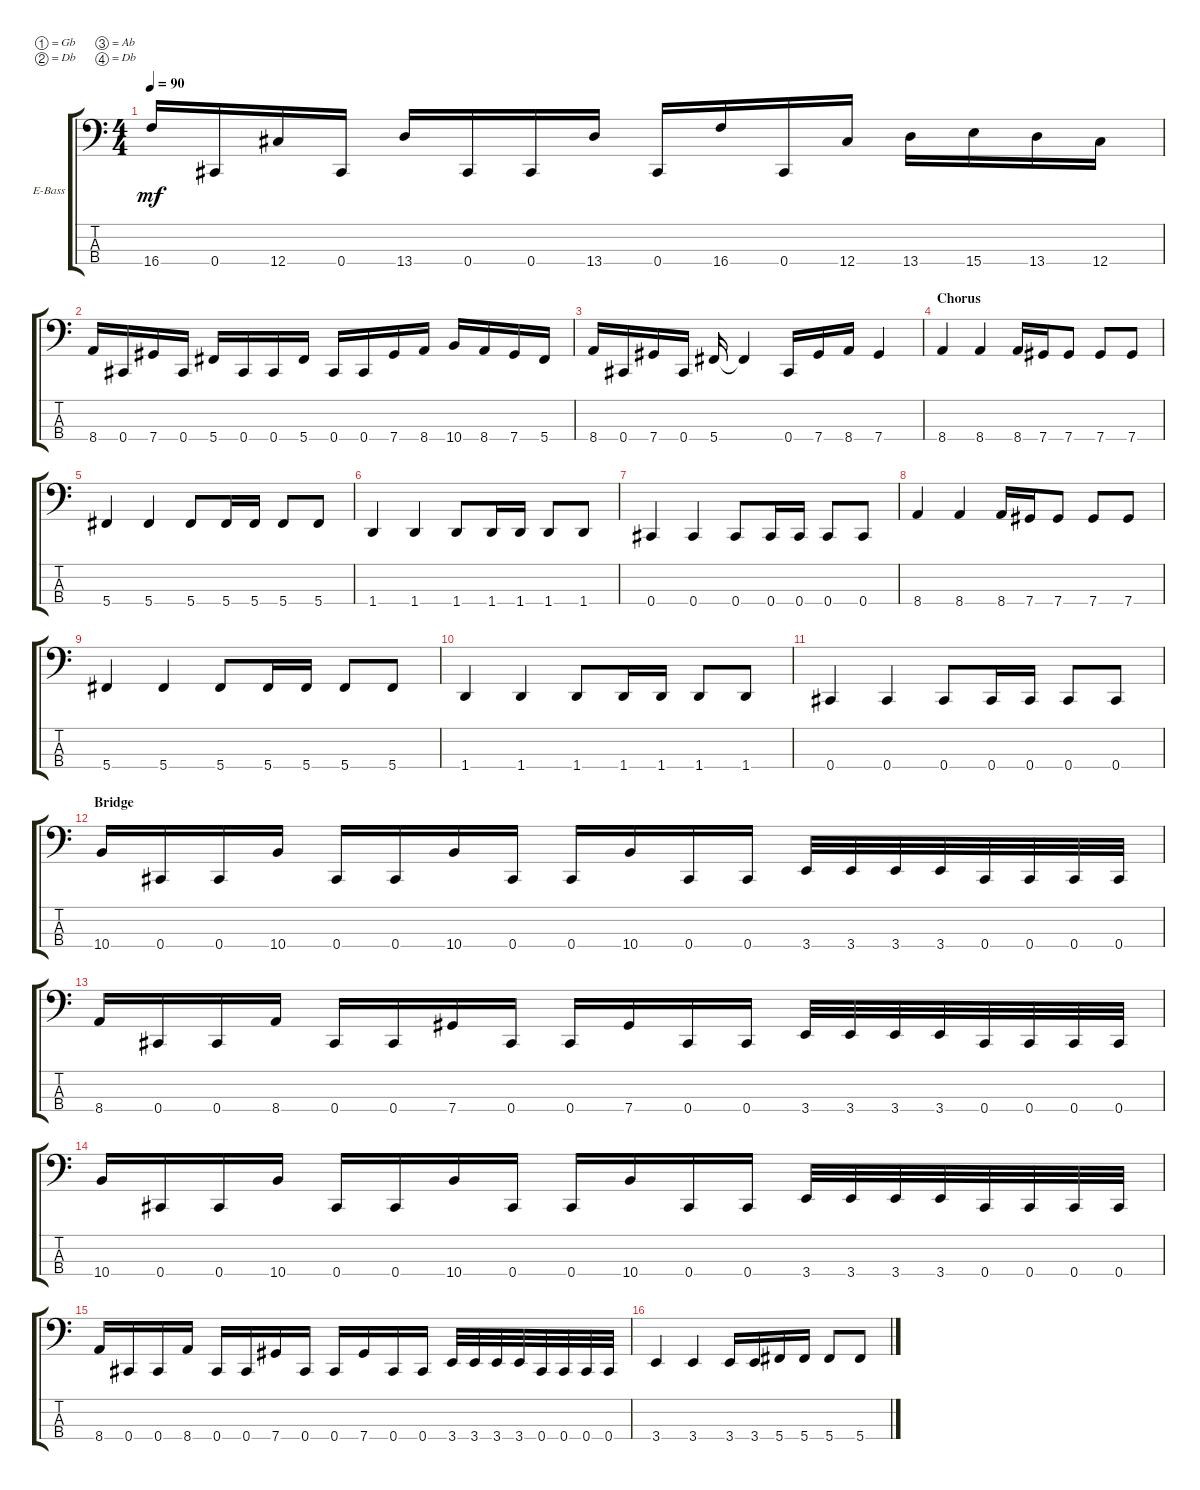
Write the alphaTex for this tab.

\defaultSystemsLayout 4
\bracketExtendMode groupsimilarinstruments
\firstSystemTrackNameOrientation horizontal
\otherSystemsTrackNameOrientation horizontal
\track ("Electric Bass" "E-Bass") {instrument electricbassfinger}
\staff {score tabs}
\tuning (Gb2 Db2 Ab1 Db1)
\ts (4 4)
\tempo 90
\clef f4
\ks c
16.4.16{dy mf} 0.4.16 12.4.16 0.4.16 13.4.16 0.4.16 0.4.16 13.4.16 0.4.16 16.4.16 0.4.16 12.4.16 13.4.16 15.4.16 13.4.16 12.4.16 |
8.4.16 0.4.16 7.4.16 0.4.16 5.4.16 0.4.16 0.4.16 5.4.16 0.4.16 0.4.16 7.4.16 8.4.16 10.4.16 8.4.16 7.4.16 5.4.16 |
8.4.16 0.4.16 7.4.16 0.4.16 5.4.16 5.4{t}.4 0.4.16 7.4.16 8.4.16 7.4.4 |
\section ("" "Chorus")
8.4.4 8.4.4 8.4.16 7.4.16 7.4.8 7.4.8 7.4.8 |
5.4.4 5.4.4 5.4.8 5.4.16 5.4.16 5.4.8 5.4.8 |
1.4.4 1.4.4 1.4.8 1.4.16 1.4.16 1.4.8 1.4.8 |
0.4.4 0.4.4 0.4.8 0.4.16 0.4.16 0.4.8 0.4.8 |
8.4.4 8.4.4 8.4.16 7.4.16 7.4.8 7.4.8 7.4.8 |
5.4.4 5.4.4 5.4.8 5.4.16 5.4.16 5.4.8 5.4.8 |
1.4.4 1.4.4 1.4.8 1.4.16 1.4.16 1.4.8 1.4.8 |
0.4.4 0.4.4 0.4.8 0.4.16 0.4.16 0.4.8 0.4.8 |
\section ("" "Bridge")
10.4.16 0.4.16 0.4.16 10.4.16 0.4.16 0.4.16 10.4.16 0.4.16 0.4.16 10.4.16 0.4.16 0.4.16 3.4.32 3.4.32 3.4.32 3.4.32 0.4.32 0.4.32 0.4.32 0.4.32 |
8.4.16 0.4.16 0.4.16 8.4.16 0.4.16 0.4.16 7.4.16 0.4.16 0.4.16 7.4.16 0.4.16 0.4.16 3.4.32 3.4.32 3.4.32 3.4.32 0.4.32 0.4.32 0.4.32 0.4.32 |
10.4.16 0.4.16 0.4.16 10.4.16 0.4.16 0.4.16 10.4.16 0.4.16 0.4.16 10.4.16 0.4.16 0.4.16 3.4.32 3.4.32 3.4.32 3.4.32 0.4.32 0.4.32 0.4.32 0.4.32 |
8.4.16 0.4.16 0.4.16 8.4.16 0.4.16 0.4.16 7.4.16 0.4.16 0.4.16 7.4.16 0.4.16 0.4.16 3.4.32 3.4.32 3.4.32 3.4.32 0.4.32 0.4.32 0.4.32 0.4.32 |
3.4.4 3.4.4 3.4.16 3.4.16 5.4.16 5.4.16 5.4.8 5.4.8
